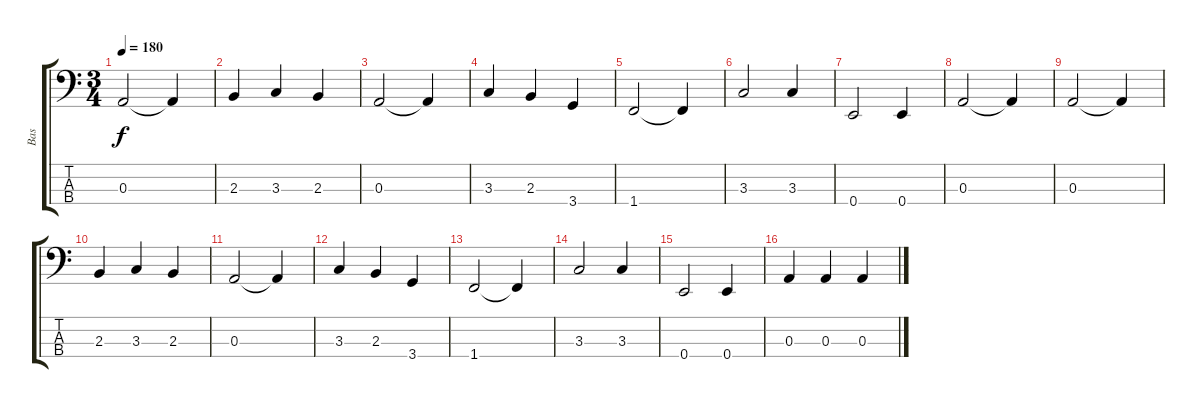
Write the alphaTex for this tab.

\track ("Bas" "Bas") {instrument electricbassfinger}
\staff {score tabs}
\tuning (G2 D2 A1 E1) {hide}
\ts (3 4)
\tempo 180
\clef f4
\ks c
0.3.2{dy f} 0.3{t}.4 |
2.3.4 3.3.4 2.3.4 |
0.3.2 0.3{t}.4 |
3.3.4 2.3.4 3.4.4 |
1.4.2 1.4{t}.4 |
3.3.2 3.3.4 |
0.4.2 0.4.4 |
0.3.2 0.3{t}.4 |
0.3.2 0.3{t}.4 |
2.3.4 3.3.4 2.3.4 |
0.3.2 0.3{t}.4 |
3.3.4 2.3.4 3.4.4 |
1.4.2 1.4{t}.4 |
3.3.2 3.3.4 |
0.4.2 0.4.4 |
0.3.4 0.3.4 0.3.4
